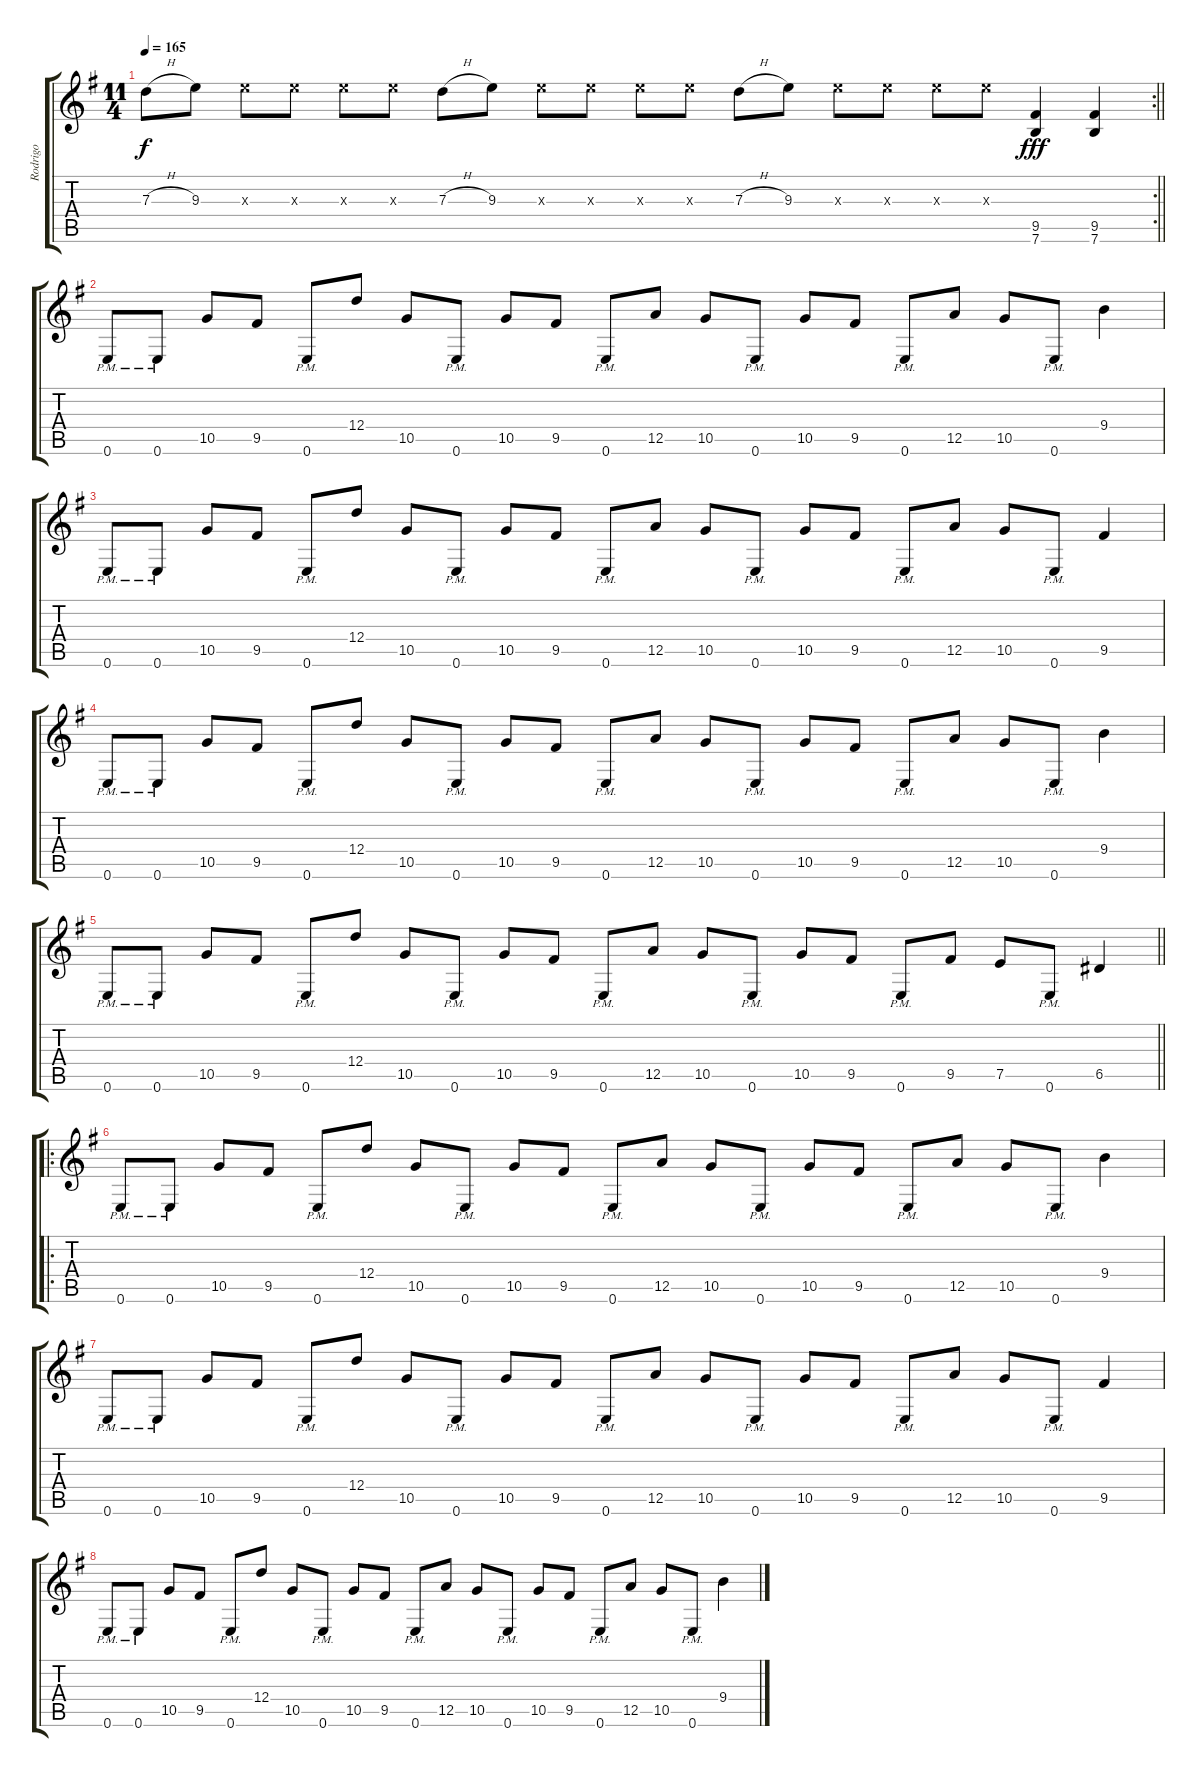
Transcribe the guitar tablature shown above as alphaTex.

\track ("Rodrigo" "Rodrigo") {instrument acousticguitarnylon}
\staff {score tabs}
\tuning (E4 B3 G3 D3 A2 E2) {hide}
\rc 2
\ts (11 4)
\tempo 165
\clef g2
\barLineRight lightlight
\ks g
7.3{h}.8{dy f} 9.3.8 9.3{x}.8 9.3{x}.8 9.3{x}.8 9.3{x}.8 7.3{h}.8 9.3.8 9.3{x}.8 9.3{x}.8 9.3{x}.8 9.3{x}.8 7.3{h}.8 9.3.8 9.3{x}.8 9.3{x}.8 9.3{x}.8 9.3{x}.8 (9.5 7.6).4{dy fff} (9.5 7.6).4 |
0.6{pm}.8 0.6{pm}.8 10.5.8 9.5.8 0.6{pm}.8 12.4.8 10.5.8 0.6{pm}.8 10.5.8 9.5.8 0.6{pm}.8 12.5.8 10.5.8 0.6{pm}.8 10.5.8 9.5.8 0.6{pm}.8 12.5.8 10.5.8 0.6{pm}.8 9.4.4 |
0.6{pm}.8 0.6{pm}.8 10.5.8 9.5.8 0.6{pm}.8 12.4.8 10.5.8 0.6{pm}.8 10.5.8 9.5.8 0.6{pm}.8 12.5.8 10.5.8 0.6{pm}.8 10.5.8 9.5.8 0.6{pm}.8 12.5.8 10.5.8 0.6{pm}.8 9.5.4 |
0.6{pm}.8 0.6{pm}.8 10.5.8 9.5.8 0.6{pm}.8 12.4.8 10.5.8 0.6{pm}.8 10.5.8 9.5.8 0.6{pm}.8 12.5.8 10.5.8 0.6{pm}.8 10.5.8 9.5.8 0.6{pm}.8 12.5.8 10.5.8 0.6{pm}.8 9.4.4 |
\barLineRight lightlight
0.6{pm}.8 0.6{pm}.8 10.5.8 9.5.8 0.6{pm}.8 12.4.8 10.5.8 0.6{pm}.8 10.5.8 9.5.8 0.6{pm}.8 12.5.8 10.5.8 0.6{pm}.8 10.5.8 9.5.8 0.6{pm}.8 9.5.8 7.5.8 0.6{pm}.8 6.5.4 |
\ro
0.6{pm}.8 0.6{pm}.8 10.5.8 9.5.8 0.6{pm}.8 12.4.8 10.5.8 0.6{pm}.8 10.5.8 9.5.8 0.6{pm}.8 12.5.8 10.5.8 0.6{pm}.8 10.5.8 9.5.8 0.6{pm}.8 12.5.8 10.5.8 0.6{pm}.8 9.4.4 |
0.6{pm}.8 0.6{pm}.8 10.5.8 9.5.8 0.6{pm}.8 12.4.8 10.5.8 0.6{pm}.8 10.5.8 9.5.8 0.6{pm}.8 12.5.8 10.5.8 0.6{pm}.8 10.5.8 9.5.8 0.6{pm}.8 12.5.8 10.5.8 0.6{pm}.8 9.5.4 |
0.6{pm}.8 0.6{pm}.8 10.5.8 9.5.8 0.6{pm}.8 12.4.8 10.5.8 0.6{pm}.8 10.5.8 9.5.8 0.6{pm}.8 12.5.8 10.5.8 0.6{pm}.8 10.5.8 9.5.8 0.6{pm}.8 12.5.8 10.5.8 0.6{pm}.8 9.4.4
